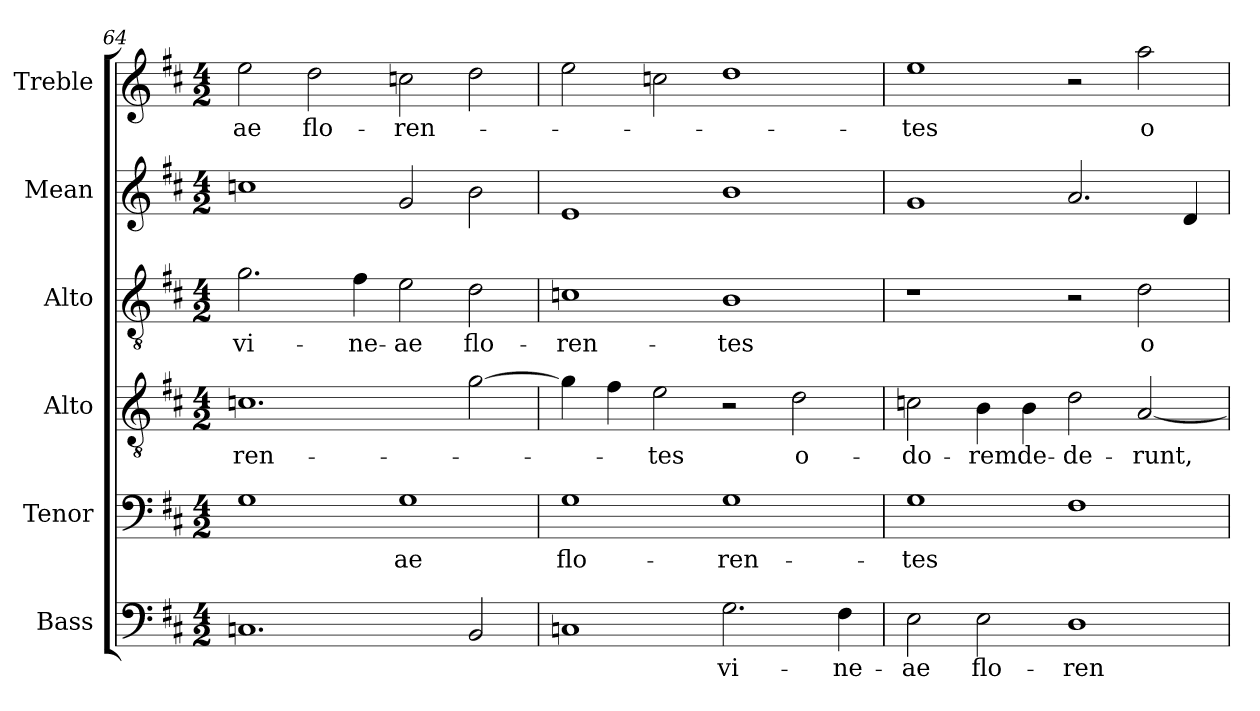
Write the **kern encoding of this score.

**kern	**text	**kern	**text	**kern	**text	**kern	**text	**kern	**kern	**text
*part6	*part6	*part5	*part5	*part4	*part4	*part3	*part3	*part2	*part1	*part1
*staff6	*staff6	*staff5	*staff5	*staff4	*staff4	*staff3	*staff3	*staff2	*staff1	*staff1
*I"Bass	*	*I"Tenor	*	*I"Alto	*	*I"Alto	*	*I"Mean	*I"Treble	*
*I'B.	*	*I'T.	*	*I'A.	*	*I'A.	*	*I'M.	*I'Tr.	*
*clefF4	*	*clefF4	*	*clefGv2	*	*clefGv2	*	*clefG2	*clefG2	*
*	*	*	*	*ITrd7c12	*	*ITrd7c12	*	*	*	*
*k[f#c#]	*	*k[f#c#]	*	*k[f#c#]	*	*k[f#c#]	*	*k[f#c#]	*k[f#c#]	*
*D:	*	*D:	*	*D:	*	*D:	*	*D:	*D:	*
*M4/2	*	*M4/2	*	*M4/2	*	*M4/2	*	*M4/2	*M4/2	*
=64	=64	=64	=64	=64	=64	=64	=64	=64	=64	=64
!	!	!	!	!	!LO:LY:b:color=#000000	!	!	!	!	!
!	!	!	!	!	!	!	!LO:LY:b:color=#000000	!	!	!
!	!	!	!	!	!	!	!	!	!	!LO:LY:b:color=#000000
1.Cni	.	1Gi	.	1.Cni	-ren-	2.Gi\	vi-	1ccni	2eei\	-ae
!	!	!	!	!	!	!	!	!	!	!LO:LY:b:color=#000000
.	.	.	.	.	.	.	.	.	2ddi\	flo-
!	!	!	!	!	!	!	!LO:LY:b:color=#000000	!	!	!
.	.	.	.	.	.	4F#i\	-ne-	.	.	.
!	!	!	!LO:LY:b:color=#000000	!	!	!	!	!	!	!
!	!	!	!	!	!	!	!LO:LY:b:color=#000000	!	!	!
!	!	!	!	!	!	!	!	!	!	!LO:LY:b:color=#000000
.	.	1Gi	-ae	.	.	2Ei\	-ae	2gi/	2ccni\	-ren-
!	!	!	!	!	!	!	!LO:LY:b:color=#000000	!	!	!
2BBi/	.	.	.	[>2Gi\	.	2Di\	flo-	2bi\	2ddi\	.
!!LO:LB:g=z
=65	=65	=65	=65	=65	=65	=65	=65	=65	=65	=65
!	!	!	!LO:LY:b:color=#000000	!	!	!	!	!	!	!
!	!	!	!	!	!	!	!LO:LY:b:color=#000000	!	!	!
1Cni	.	1Gi	flo-	4Gi\]	.	1Cni	-ren-	1ei	2eei\	.
.	.	.	.	4F#i\	.	.	.	.	.	.
!	!	!	!	!	!LO:LY:b:color=#000000	!	!	!	!	!
.	.	.	.	2Ei\	-tes	.	.	.	2ccni\	.
!	!LO:LY:b:color=#000000	!	!	!	!	!	!	!	!	!
!	!	!	!LO:LY:b:color=#000000	!	!	!	!	!	!	!
!	!	!	!	!	!	!	!LO:LY:b:color=#000000	!	!	!
2.Gi\	vi-	1Gi	-ren-	2r	.	1BBi	-tes	1bi	1ddi	.
!	!	!	!	!	!LO:LY:b:color=#000000	!	!	!	!	!
.	.	.	.	2Di\	o-	.	.	.	.	.
!	!LO:LY:b:color=#000000	!	!	!	!	!	!	!	!	!
4F#i\	-ne-	.	.	.	.	.	.	.	.	.
=66	=66	=66	=66	=66	=66	=66	=66	=66	=66	=66
!	!LO:LY:b:color=#000000	!	!	!	!	!	!	!	!	!
!	!	!	!LO:LY:b:color=#000000	!	!	!	!	!	!	!
!	!	!	!	!	!LO:LY:b:color=#000000	!	!	!	!	!
!	!	!	!	!	!	!	!	!	!	!LO:LY:b:color=#000000
2Ei\	-ae	1Gi	-tes	2Cni\	-do-	1r	.	1gi	1eei	-tes
!	!LO:LY:b:color=#000000	!	!	!	!	!	!	!	!	!
!	!	!	!	!	!LO:LY:b:color=#000000	!	!	!	!	!
2Ei\	flo-	.	.	4BBi\	-rem	.	.	.	.	.
!	!	!	!	!	!LO:LY:b:color=#000000	!	!	!	!	!
.	.	.	.	4BBi\	de-	.	.	.	.	.
!	!LO:LY:b:color=#000000	!	!	!	!	!	!	!	!	!
!	!	!	!	!	!LO:LY:b:color=#000000	!	!	!	!	!
1Di	-ren-	1F#i	.	2Di\	-de-	2r	.	2.ai/	2r	.
!	!	!	!	!	!LO:LY:b:color=#000000	!	!	!	!	!
!	!	!	!	!	!	!	!LO:LY:b:color=#000000	!	!	!
!	!	!	!	!	!	!	!	!	!	!LO:LY:b:color=#000000
.	.	.	.	[<2AAi/	-runt,	2Di\	o-	.	2aai\	o-
.	.	.	.	.	.	.	.	4di/	.	.
=	=	=	=	=	=	=	=	=	=	=
*-	*-	*-	*-	*-	*-	*-	*-	*-	*-	*-
